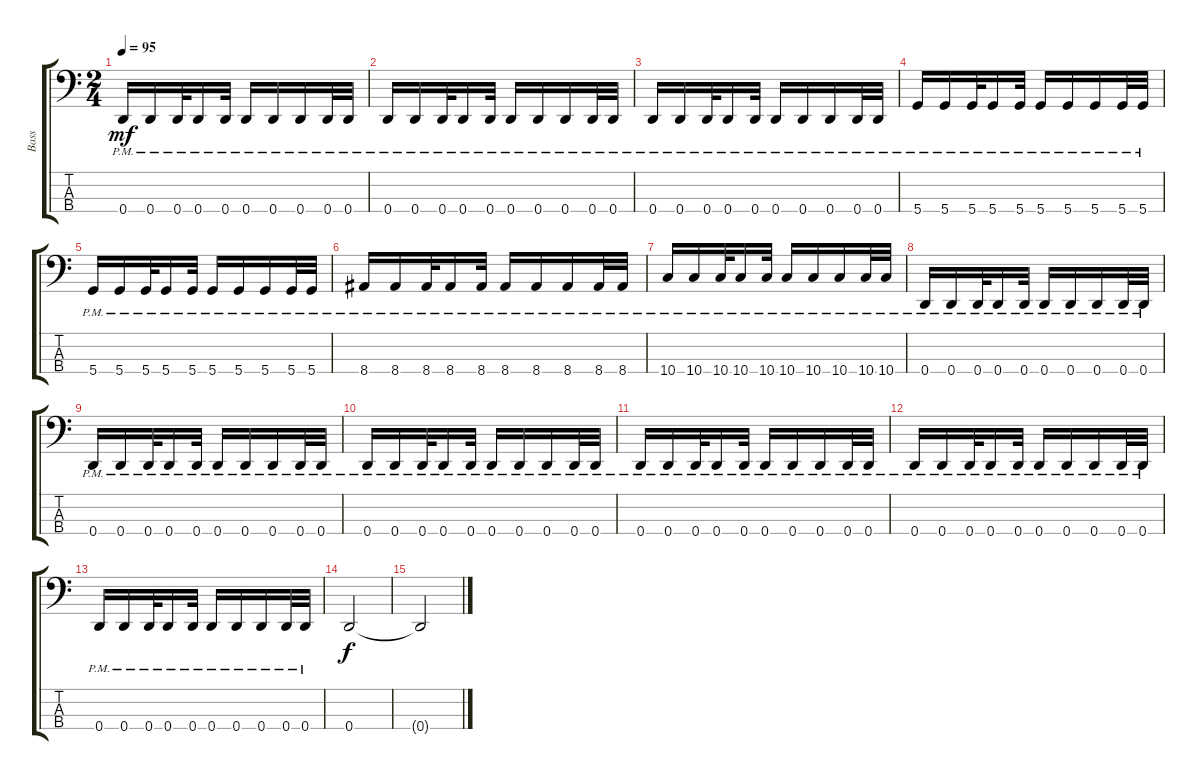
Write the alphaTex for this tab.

\track ("Bass" "Bass") {instrument electricbasspick}
\staff {score tabs}
\tuning (G2 D2 A1 D1) {hide}
\ts (2 4)
\tempo 95
\clef f4
\ks c
0.4{pm}.16{dy mf} 0.4{pm}.16 0.4{pm}.32 0.4{pm}.16 0.4{pm}.32 0.4{pm}.16 0.4{pm}.16 0.4{pm}.16 0.4{pm}.32 0.4{pm}.32 |
0.4{pm}.16 0.4{pm}.16 0.4{pm}.32 0.4{pm}.16 0.4{pm}.32 0.4{pm}.16 0.4{pm}.16 0.4{pm}.16 0.4{pm}.32 0.4{pm}.32 |
0.4{pm}.16 0.4{pm}.16 0.4{pm}.32 0.4{pm}.16 0.4{pm}.32 0.4{pm}.16 0.4{pm}.16 0.4{pm}.16 0.4{pm}.32 0.4{pm}.32 |
5.4{pm}.16 5.4{pm}.16 5.4{pm}.32 5.4{pm}.16 5.4{pm}.32 5.4{pm}.16 5.4{pm}.16 5.4{pm}.16 5.4{pm}.32 5.4{pm}.32 |
5.4{pm}.16 5.4{pm}.16 5.4{pm}.32 5.4{pm}.16 5.4{pm}.32 5.4{pm}.16 5.4{pm}.16 5.4{pm}.16 5.4{pm}.32 5.4{pm}.32 |
8.4{pm}.16 8.4{pm}.16 8.4{pm}.32 8.4{pm}.16 8.4{pm}.32 8.4{pm}.16 8.4{pm}.16 8.4{pm}.16 8.4{pm}.32 8.4{pm}.32 |
10.4{pm}.16 10.4{pm}.16 10.4{pm}.32 10.4{pm}.16 10.4{pm}.32 10.4{pm}.16 10.4{pm}.16 10.4{pm}.16 10.4{pm}.32 10.4{pm}.32 |
0.4{pm}.16 0.4{pm}.16 0.4{pm}.32 0.4{pm}.16 0.4{pm}.32 0.4{pm}.16 0.4{pm}.16 0.4{pm}.16 0.4{pm}.32 0.4{pm}.32 |
0.4{pm}.16 0.4{pm}.16 0.4{pm}.32 0.4{pm}.16 0.4{pm}.32 0.4{pm}.16 0.4{pm}.16 0.4{pm}.16 0.4{pm}.32 0.4{pm}.32 |
0.4{pm}.16 0.4{pm}.16 0.4{pm}.32 0.4{pm}.16 0.4{pm}.32 0.4{pm}.16 0.4{pm}.16 0.4{pm}.16 0.4{pm}.32 0.4{pm}.32 |
0.4{pm}.16 0.4{pm}.16 0.4{pm}.32 0.4{pm}.16 0.4{pm}.32 0.4{pm}.16 0.4{pm}.16 0.4{pm}.16 0.4{pm}.32 0.4{pm}.32 |
0.4{pm}.16 0.4{pm}.16 0.4{pm}.32 0.4{pm}.16 0.4{pm}.32 0.4{pm}.16 0.4{pm}.16 0.4{pm}.16 0.4{pm}.32 0.4{pm}.32 |
0.4{pm}.16 0.4{pm}.16 0.4{pm}.32 0.4{pm}.16 0.4{pm}.32 0.4{pm}.16 0.4{pm}.16 0.4{pm}.16 0.4{pm}.32 0.4{pm}.32 |
0.4.2{dy f} |
0.4{t}.2
